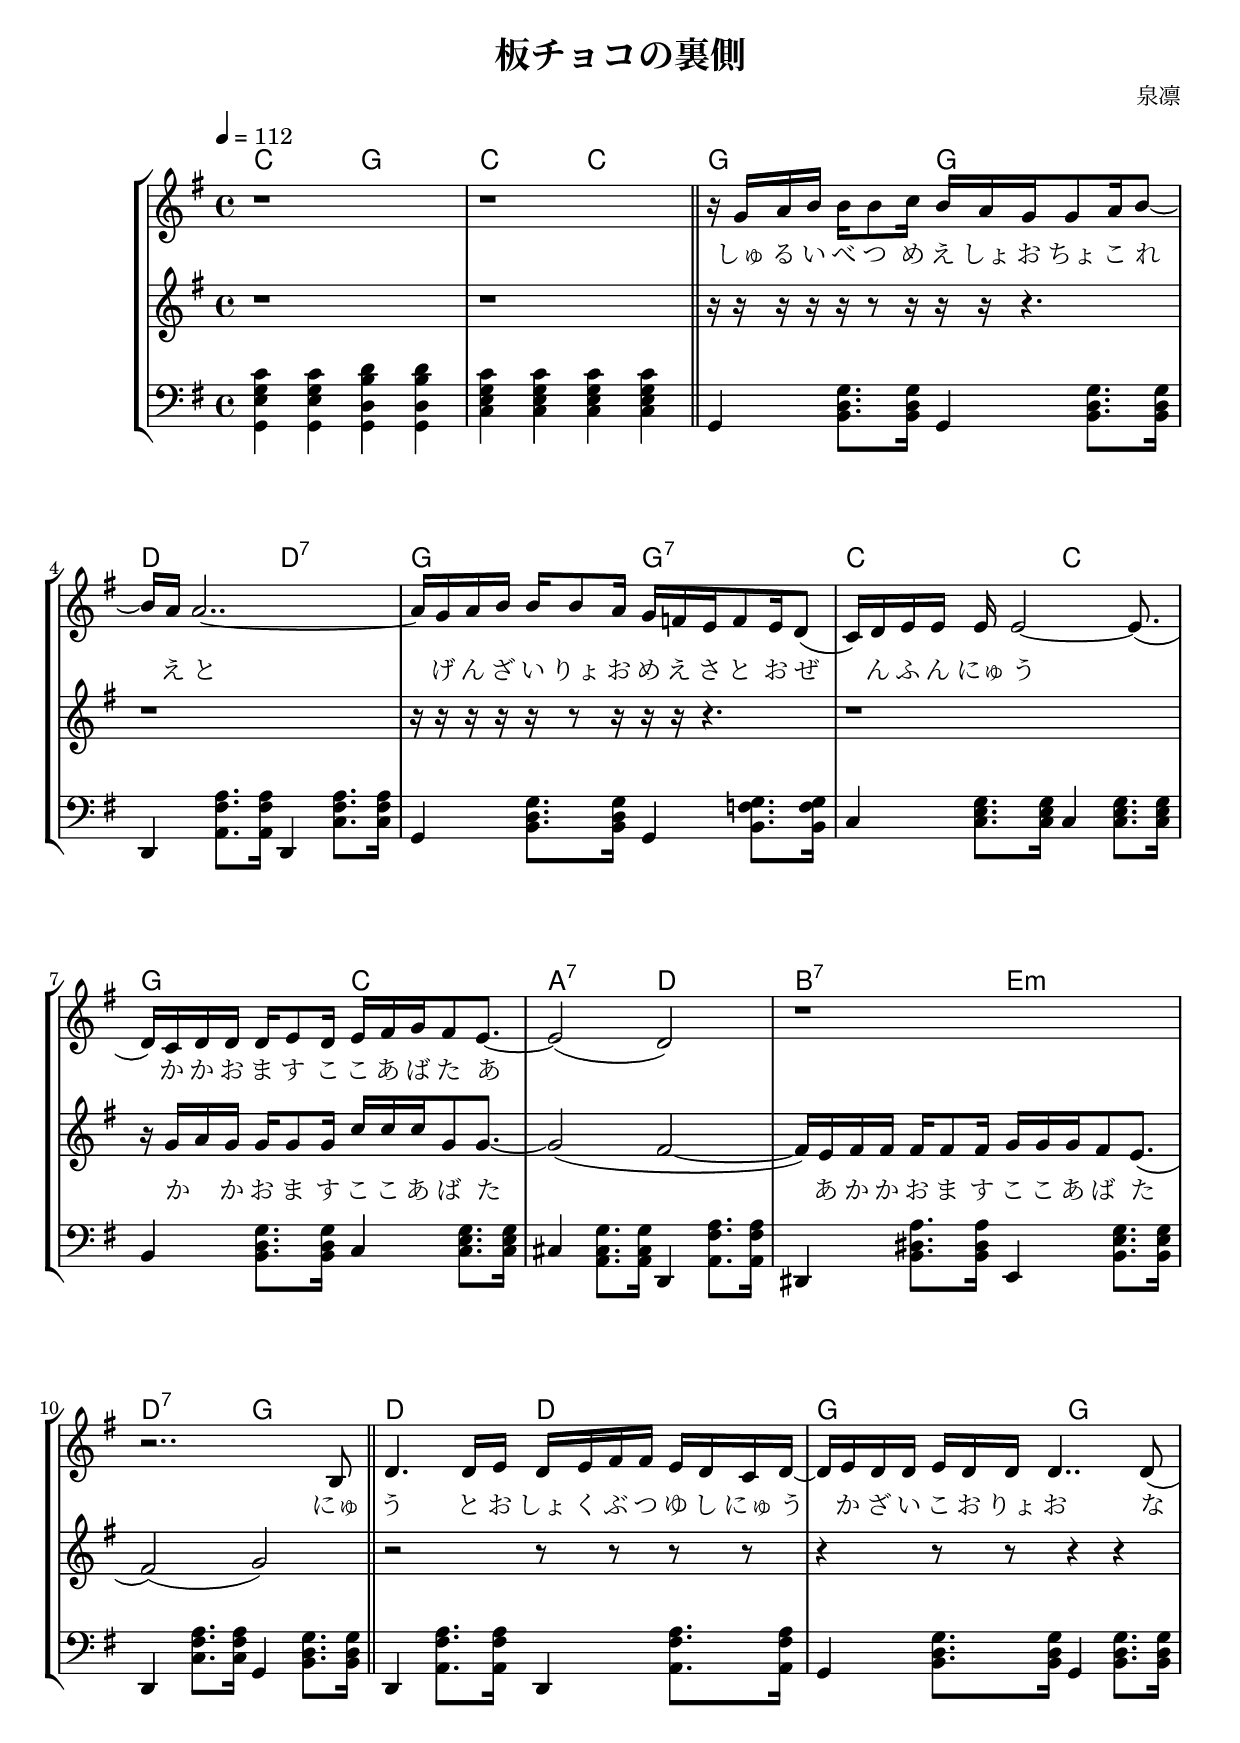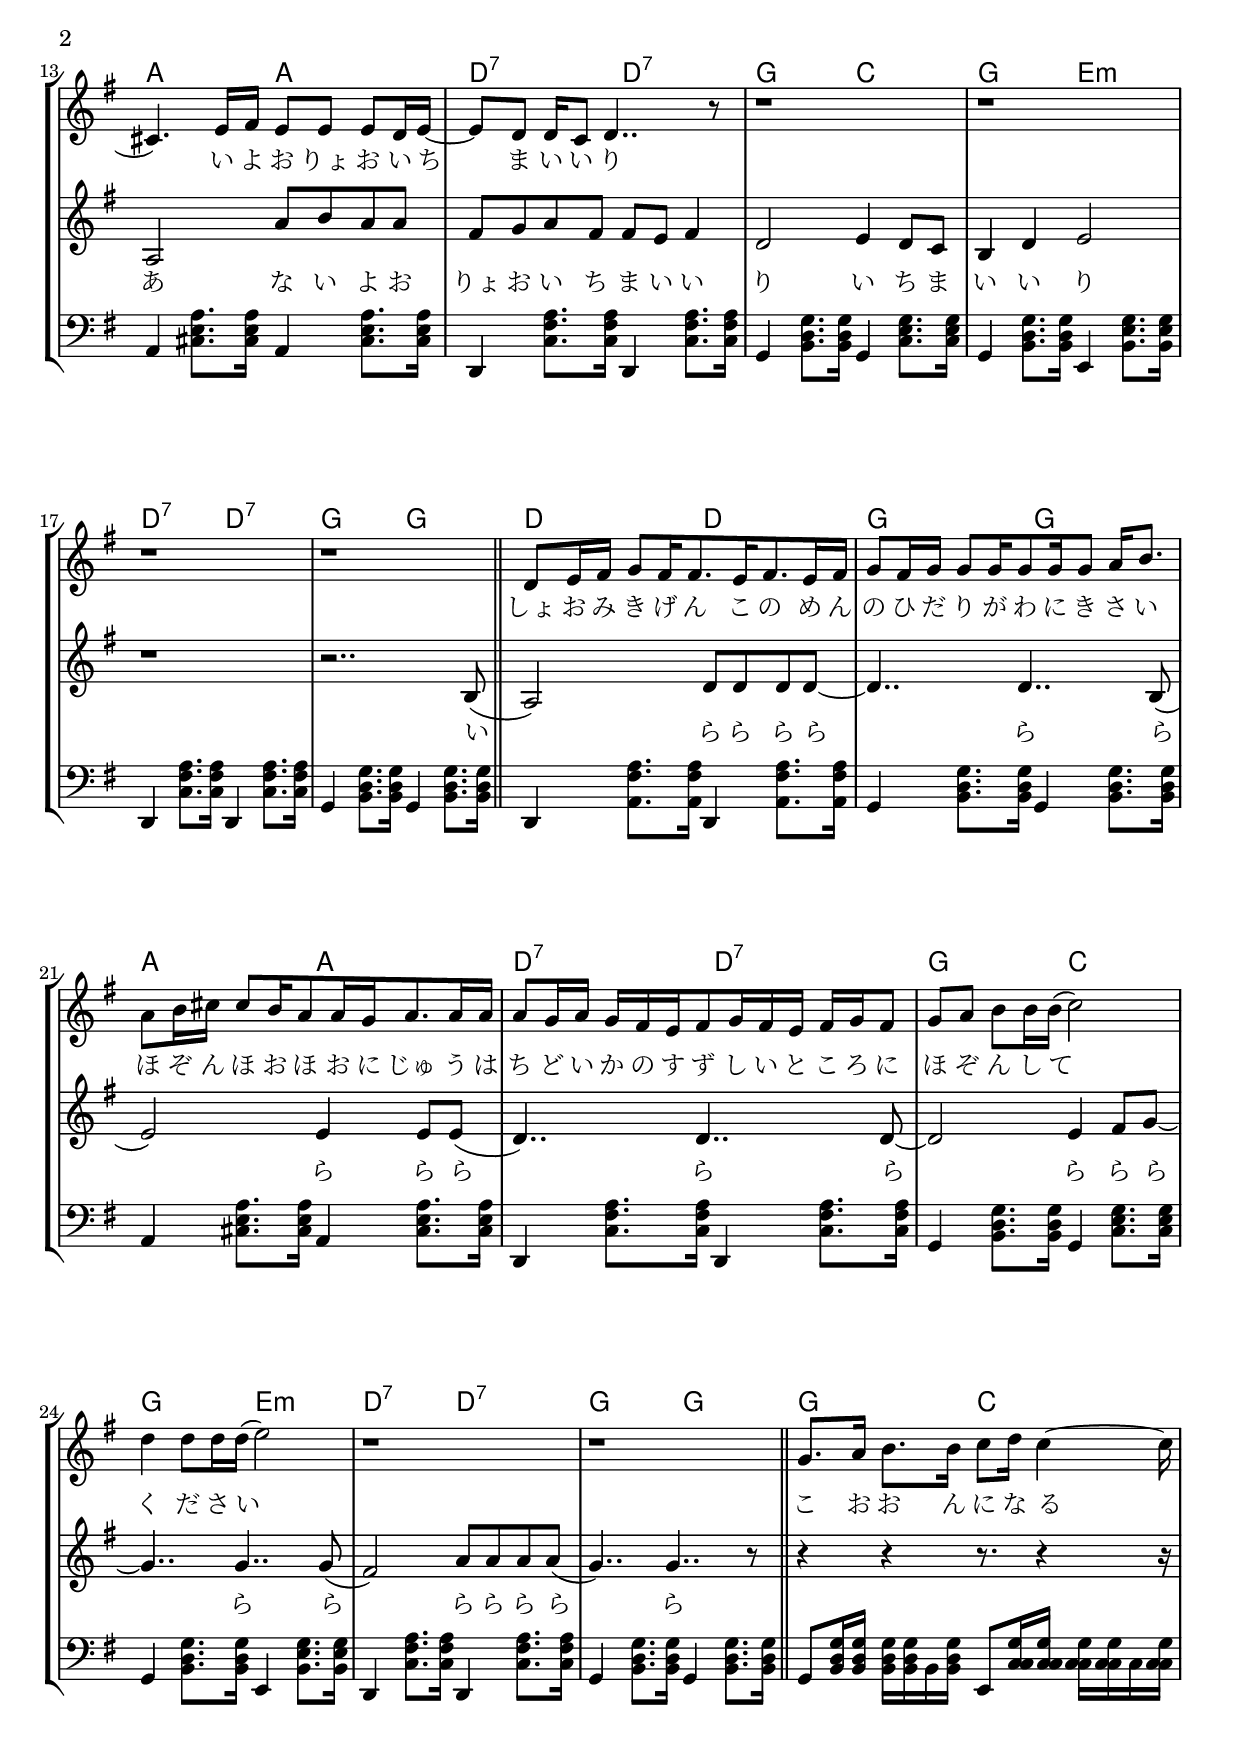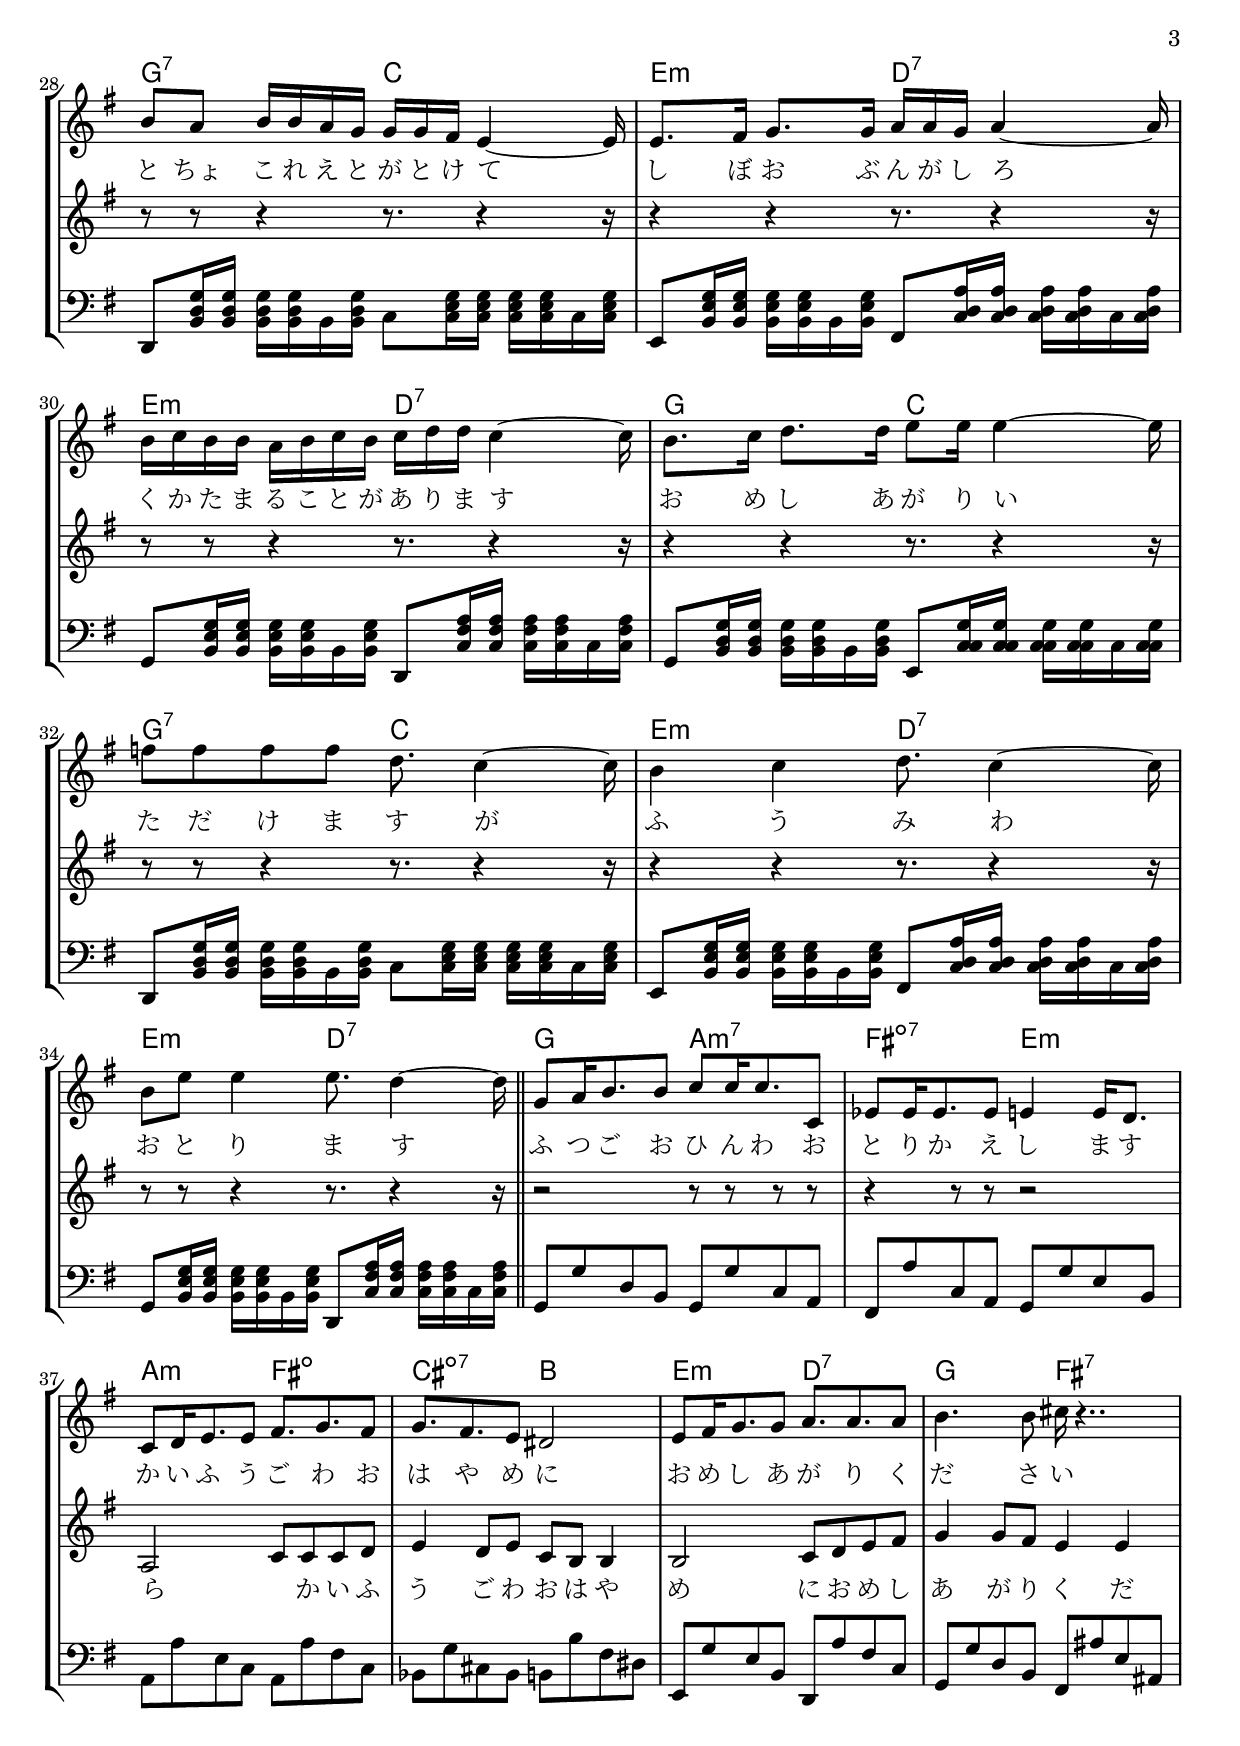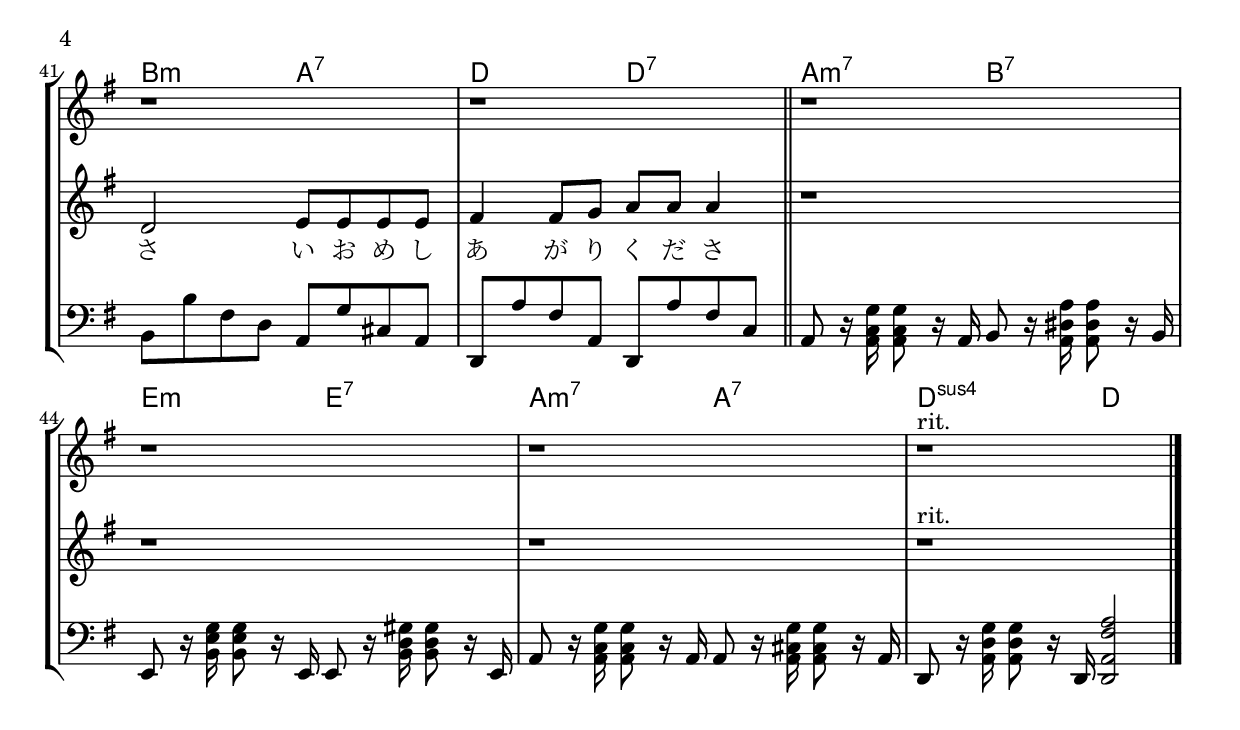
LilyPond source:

\version "2.12.1"

\header {
	title = \markup {板チョコの裏側}
	composer = \markup \center-column {泉凛}
}

harmony = \chordmode {
	c2 g c c 

	g g d d:7 g g:7 c c g c a:7 d b:7 e:m d:7 g 

	d d g g a a d:7 d:7 g c g e:m d:7 d:7 g g 

	d d g g a a d:7 d:7 g c g e:m d:7 d:7 g g 

	g c g:7 c e:m d:7 e:m d:7 g c g:7 c e:m d:7 e:m d:7 

	g a:min7 fis:dim7 e:m a:m fis:dim cis:dim7 b e:m d:7 g fis:7 b:m a:7 d d:7 

	a:min7 b:7 e:m e:7 a:min7 a:7 d:sus4 d 
}

melody = {
	\key g \major
	\tempo 4 = 112
	r1 | r1   
	\set Staff.midiInstrument = #"fss0.32"
	r16 g'16  a'16  b'16  b'16  b'8  c''16  b'16  a'16  g'16  g'8  a'16  b'8~ 
	b'16  a'16  a'2..~ 
	a'16  g'16  a'16  b'16  b'16  b'8  a'16  g'16  f'16  e'16  f'8  e'16  d'8 
	(c'16)  d'16  e'16  e'16  e'16  e'2~e'8. 
	(d'16)  c'16  d'16  d'16  d'16  e'8  d'16  e'16  fis'16  g'16  fis'8  e'8.~ 
	e'2  (d'2)
	r1 r2.. 	\set Staff.midiInstrument = #"fss0.32"
	b8 
	d'4.  d'16  e'16  d'16  e'16  fis'16  fis'16  e'16  d'16  c'16  d'16~ 
	d'16  e'16  d'16  d'16  e'16  d'16  d'16  d'4..  d'8 
	(cis'4.)  e'16  fis'16  e'8  e'8  e'8  d'16  e'16~ 
	e'8  d'8  d'16  c'8  d'4..  	r8 r1 r1 r1 r1 	\set Staff.midiInstrument = #"fss0.32"
	 d'8  e'16  fis'16  g'8  fis'16  fis'8.  e'16  fis'8.  e'16  fis'16 
	g'8  fis'16  g'16  g'8  g'16  g'8  g'16  g'8  a'16  b'8. 
	a'8  b'16  cis''16  cis''8  b'16  a'8  a'16  g'16  a'8.  a'16  a'16 
	a'8  g'16  a'16  g'16  fis'16  e'16  fis'8  g'16  fis'16  e'16  fis'16  g'16  fis'8 
	g'8  a'8  b'8  b'16  b'16  (c''2) 
	d''4  d''8  d''16  d''16  (e''2)
	r1 r1 	\set Staff.midiInstrument = #"fss0.32"
	g'8.  a'16  b'8.  b'16  c''8  d''16  c''4~c''16 
	b'8  a'8  b'16  b'16  a'16  g'16  g'16  g'16  fis'16  e'4~e'16 
	e'8.  fis'16  g'8.  g'16  a'16  a'16  g'16  a'4~a'16 
	b'16  c''16  b'16  b'16  a'16  b'16  c''16  b'16  c''16  d''16  d''16  c''4~c''16 
	b'8.  c''16  d''8.  d''16  e''8  e''16  e''4~e''16 
	f''8  f''8  f''8  f''8  d''8.  c''4~c''16 
	b'4  c''4  d''8.  c''4~c''16 
	b'8  e''8  e''4  e''8.  d''4~d''16
	\set Staff.midiInstrument = #"fss0.32"
	g'8  a'16  b'8.  b'8  c''8  c''16  c''8.  c'8 
	es'8  es'16  es'8.  es'8  e'4  e'16  d'8. 
	c'8  d'16  e'8.  e'8  fis'8.  g'8.  fis'8 
	g'8.  fis'8.  e'8  dis'2 
	e'8  fis'16  g'8.  g'8  a'8.  a'8.  a'8 
	b'4.  b'8  cis''16  	r4.. r1 r1 	r1 | r1 | r1 | r1^"rit." \bar "|."
}

words = \lyricmode {
	
	しゅ  る  い  べ  つ  め  え  しょ  お  ちょ  こ  れ  え  と  げ  ん  ざ  い  りょ  お  め  え  さ  と  お  ぜ  ん  ふ  ん  にゅ  う  か  か  お  ま  す  こ  こ  あ  ば  た  あ  
	にゅ  う  と  お  しょ  く  ぶ  つ  ゆ  し  にゅ  う  か  ざ  い  こ  お  りょ  お  な  い  よ  お  りょ  お  い  ち  ま  い  い  り  
	しょ  お  み  き  げ  ん  こ  の  め  ん  の  ひ  だ  り  が  わ  に  き  さ  い  ほ  ぞ  ん  ほ  お  ほ  お  に  じゅ  う  は  ち  ど  い  か  の  す  ず  し  い  と  こ  ろ  に  ほ  ぞ  ん  し  て  く  だ  さ  い  
	こ  お  お  ん  に  な  る  と  ちょ  こ  れ  え  と  が  と  け  て  し  ぼ  お  ぶ  ん  が  し  ろ  く  か  た  ま  る  こ  と  が  あ  り  ま  す  お  め  し  あ  が  り  い  た  だ  け  ま  す  が  ふ  う  み  わ  お  と  り  ま  す  
	ふ  つ  ご  お  ひ  ん  わ  お  と  り  か  え  し  ま  す  か  い  ふ  う  ご  わ  お  は  や  め  に  お  め  し  あ  が  り  く  だ  さ  い  
	
}

secondmelody = {
	\key g \major
	\tempo 4 = 112
	r1 | r1   
	\set Staff.midiInstrument = #"mmi0.42"
	r16 r16  r16  r16  r16  r8  r16  r16  r16  r4.~ 
	r1~ 
	r16  r16  r16  r16  r16  r8  r16  r16  r16  r4.~ 
	r1~ 
	r16  g'16  a'16  g'16  g'16  g'8  g'16  c''16  c''16  c''16  g'8  g'8.~ 
	g'2  (fis'2~ 
	fis'16)  e'16  fis'16  fis'16  fis'16  fis'8  fis'16  g'16  g'16  g'16  fis'8  e'8. 
	(fis'2)  (g'2)
	\set Staff.midiInstrument = #"mmi0.42"
	 r2  r8  r8  r8  r8 
	r4  r8  r8  r4  r4 
	a2  a'8  b'8  a'8  a'8 
	fis'8  g'8  a'8  fis'8  fis'8  e'8  fis'4 
	d'2  e'4  d'8  c'8 
	b4  d'4  e'2
	r1 r2.. 	\set Staff.midiInstrument = #"mmi0.42"
	b8 
	(a2)  d'8  d'8  d'8  d'8~ 
	d'4..  d'4..  b8 
	(e'2)  e'4  e'8  e'8 
	(d'4..)  d'4..  d'8~ 
	d'2  e'4  fis'8  g'8~ 
	g'4..  g'4..  g'8 
	(fis'2)  a'8  a'8  a'8  a'8 
	(g'4..)  g'4..  	r8 	\set Staff.midiInstrument = #"mmi0.42"
	r4  r4  r8.  r4~r16 
	r8  r8  r4  r8.  r4~r16 
	r4  r4  r8.  r4~r16 
	r8  r8  r4  r8.  r4~r16 
	r4  r4  r8.  r4~r16 
	r8  r8  r4  r8.  r4~r16 
	r4  r4  r8.  r4~r16 
	r8  r8  r4  r8.  r4~r16
	\set Staff.midiInstrument = #"mmi0.42"
	r2  r8  r8  r8  r8 
	r4  r8  r8  r2 
	a2  c'8  c'8  c'8  d'8 
	e'4  d'8  e'8  c'8  b8  b4 
	b2  c'8  d'8  e'8  fis'8 
	g'4  g'8  fis'8  e'4  e'4 
	d'2  e'8  e'8  e'8  e'8 
	fis'4  fis'8  g'8  a'8  a'8  a'4
	r1 | r1 | r1 | r1^"rit." \bar "|."
}

secondwords = \lyricmode {
	
	か  か  お  ま  す  こ  こ  あ  ば  た  あ  か  か  お  ま  す  こ  こ  あ  ば  た  あ  
	な  い  よ  お  りょ  お  い  ち  ま  い  い  り  い  ち  ま  い  い  り  い  
	ら  ら  ら  ら  ら  ら  ら  ら  ら  ら  ら  ら  ら  ら  ら  ら  ら  ら  ら  ら  ら  ら  
	
	か  い  ふ  う  ご  わ  お  は  や  め  に  お  め  し  あ  が  り  く  だ  さ  い  お  め  し  あ  が  り  く  だ  さ  あ  い  
	
}

tempochange = {
	\tempo 4 = 112
	r1 | r1 \bar "||"
	\tempo 4 = 112
	r1 | r1 | r1 | r1 | r1 | r1 | r1 | r1 \bar "||"
	\tempo 4 = 112
	r1 | r1 | r1 | r1 | r1 | r1 | r1 | r1 \bar "||"
	\tempo 4 = 112
	r1 | r1 | r1 | r1 | r1 | r1 | r1 | r1 \bar "||"
	\tempo 4 = 112
	r1 | r1 | r1 | r1 | r1 | r1 | r1 | r1 \bar "||"
	\tempo 4 = 112
	r1 | r1 | r1 | r1 | r1 | r1 | r1 | r1 \bar "||"
	\tempo 4 = 112
	r1 | r1 | r1 | \tempo 4 = 84 r2 \tempo 4 = 74 r2 \bar "|."
}

mainacc = {
	\clef bass
	\set Staff.midiInstrument = #"FX 1 (rain)"
	\key g \major
	\tempo 4 = 112
	<g, e g c'>4 <g, e g c'>4
	<g, d b d'>4 <g, d b d'>4
	<c e g c'>4 <c e g c'>4
	<c e g c'>4 <c e g c'>4
	\bar "||"

	\set Staff.midiInstrument = #"FX 1 (rain)"
	g,4 <b, d g>8. <b, d g>16
	g,4 <b, d g>8. <b, d g>16
	d,4 <a, fis a>8. <a, fis a>16
	d,4 <c fis a>8. <c fis a>16
	g,4 <b, d g>8. <b, d g>16
	g,4 <b, f g>8. <b, f g>16
	c4 <c e g>8. <c e g>16
	c4 <c e g>8. <c e g>16
	b,4 <b, d g>8. <b, d g>16
	c4 <c e g>8. <c e g>16
	cis4 <a, cis g>8. <a, cis g>16
	d,4 <a, fis a>8. <a, fis a>16
	dis,4 <b, dis a>8. <b, dis a>16
	e,4 <b, e g>8. <b, e g>16
	d,4 <c fis a>8. <c fis a>16
	g,4 <b, d g>8. <b, d g>16
	\bar "||"

	\set Staff.midiInstrument = #"FX 1 (rain)"
	d,4 <a, fis a>8. <a, fis a>16
	d,4 <a, fis a>8. <a, fis a>16
	g,4 <b, d g>8. <b, d g>16
	g,4 <b, d g>8. <b, d g>16
	a,4 <cis e a>8. <cis e a>16
	a,4 <cis e a>8. <cis e a>16
	d,4 <c fis a>8. <c fis a>16
	d,4 <c fis a>8. <c fis a>16
	g,4 <b, d g>8. <b, d g>16
	g,4 <c e g>8. <c e g>16
	g,4 <b, d g>8. <b, d g>16
	e,4 <b, e g>8. <b, e g>16
	d,4 <c fis a>8. <c fis a>16
	d,4 <c fis a>8. <c fis a>16
	g,4 <b, d g>8. <b, d g>16
	g,4 <b, d g>8. <b, d g>16
	\bar "||"

	\set Staff.midiInstrument = #"FX 1 (rain)"
	d,4 <a, fis a>8. <a, fis a>16
	d,4 <a, fis a>8. <a, fis a>16
	g,4 <b, d g>8. <b, d g>16
	g,4 <b, d g>8. <b, d g>16
	a,4 <cis e a>8. <cis e a>16
	a,4 <cis e a>8. <cis e a>16
	d,4 <c fis a>8. <c fis a>16
	d,4 <c fis a>8. <c fis a>16
	g,4 <b, d g>8. <b, d g>16
	g,4 <c e g>8. <c e g>16
	g,4 <b, d g>8. <b, d g>16
	e,4 <b, e g>8. <b, e g>16
	d,4 <c fis a>8. <c fis a>16
	d,4 <c fis a>8. <c fis a>16
	g,4 <b, d g>8. <b, d g>16
	g,4 <b, d g>8. <b, d g>16
	\bar "||"

	\set Staff.midiInstrument = #"FX 1 (rain)"
	g,8 <b, d g>16 <b, d g>16   <b, d g>16 <b, d g>16   b,16 <b, d g>16
	e,8 <c c g>16 <c c g>16   <c c g>16 <c c g>16   c16 <c c g>16
	d,8 <b, d g>16 <b, d g>16   <b, d g>16 <b, d g>16   b,16 <b, d g>16
	c8 <c e g>16 <c e g>16   <c e g>16 <c e g>16   c16 <c e g>16
	e,8 <b, e g>16 <b, e g>16   <b, e g>16 <b, e g>16   b,16 <b, e g>16
	fis,8 <c d a>16 <c d a>16   <c d a>16 <c d a>16   c16 <c d a>16
	g,8 <b, e g>16 <b, e g>16   <b, e g>16 <b, e g>16   b,16 <b, e g>16
	d,8 <c fis a>16 <c fis a>16   <c fis a>16 <c fis a>16   c16 <c fis a>16
	g,8 <b, d g>16 <b, d g>16   <b, d g>16 <b, d g>16   b,16 <b, d g>16
	e,8 <c c g>16 <c c g>16   <c c g>16 <c c g>16   c16 <c c g>16
	d,8 <b, d g>16 <b, d g>16   <b, d g>16 <b, d g>16   b,16 <b, d g>16
	c8 <c e g>16 <c e g>16   <c e g>16 <c e g>16   c16 <c e g>16
	e,8 <b, e g>16 <b, e g>16   <b, e g>16 <b, e g>16   b,16 <b, e g>16
	fis,8 <c d a>16 <c d a>16   <c d a>16 <c d a>16   c16 <c d a>16
	g,8 <b, e g>16 <b, e g>16   <b, e g>16 <b, e g>16   b,16 <b, e g>16
	d,8 <c fis a>16 <c fis a>16   <c fis a>16 <c fis a>16   c16 <c fis a>16
	\bar "||"

	\set Staff.midiInstrument = #"FX 1 (rain)"
	g,8 g d b,
	g,8 g c a,
	fis,8 a c a,
	g,8 g e b,
	a,8 a e c
	a,8 a fis c
	bes,8 g cis bes,
	b,8 b fis dis
	e,8 g e b,
	d,8 a fis c
	g,8 g d b,
	fis,8 ais e ais,
	b,8 b fis d
	a,8 g cis a,
	d,8 a fis a,
	d,8 a fis c
	\bar "||"

	\set Staff.midiInstrument = #"FX 1 (rain)"
	a,8 r16 <a, c g>16 <a, c g>8 r16 a,16
	b,8 r16 <a, dis a>16 <a, dis a>8 r16 b,16
	e,8 r16 <b, e g>16 <b, e g>8 r16 e,16
	e,8 r16 <b, d gis>16 <b, d gis>8 r16 e,16
	a,8 r16 <a, c g>16 <a, c g>8 r16 a,16
	a,8 r16 <a, cis g>16 <a, cis g>8 r16 a,16
	d,8 r16 <a, d g>16 <a, d g>8 r16 d,16
	<d, a, fis a>2
	\bar "|."
}

subacc = {
	\clef bass
	\set Staff.midiInstrument = #"Whistle"
	\key g \major
	\tempo 4 = 112
	g,4.g,8
	g,4.g,8
	c4.c8
	c4.c8
	\bar "||"

	\set Staff.midiInstrument = #"Pad 2 (warm)"
	g,16 g,16 <b, d g>16 g,16   g,32 g,32 g,16 <b, d g>16 g,16
	g,16 g,16 <b, d g>16 g,16   g,32 g,32 g,16 <b, d g>16 g,16
	d,16 d,16 <a, fis a>16 d,16   d,32 d,32 d,16 <a, fis a>16 d,16
	d,16 d,16 <c fis a>16 d,16   d,32 d,32 d,16 <c fis a>16 d,16
	g,16 g,16 <b, d g>16 g,16   g,32 g,32 g,16 <b, d g>16 g,16
	g,16 g,16 <b, f g>16 g,16   g,32 g,32 g,16 <b, f g>16 g,16
	c16 c16 <c e g>16 c16   c32 c32 c16 <c e g>16 c16
	c16 c16 <c e g>16 c16   c32 c32 c16 <c e g>16 c16
	b,16 b,16 <b, d g>16 b,16   b,32 b,32 b,16 <b, d g>16 b,16
	c16 c16 <c e g>16 c16   c32 c32 c16 <c e g>16 c16
	cis16 cis16 <a, cis g>16 cis16   cis32 cis32 cis16 <a, cis g>16 cis16
	d,16 d,16 <a, fis a>16 d,16   d,32 d,32 d,16 <a, fis a>16 d,16
	dis,16 dis,16 <b, dis a>16 dis,16   dis,32 dis,32 dis,16 <b, dis a>16 dis,16
	e,16 e,16 <b, e g>16 e,16   e,32 e,32 e,16 <b, e g>16 e,16
	d,16 d,16 <c fis a>16 d,16   d,32 d,32 d,16 <c fis a>16 d,16
	g,16 g,16 <b, d g>16 g,16   g,32 g,32 g,16 <b, d g>16 g,16
	\bar "||"

	\set Staff.midiInstrument = #"Pad 2 (warm)"
	d,8 d,8 <a, fis a>8 d,8
	d,8 d,8 <a, fis a>8 d,8
	g,8 g,8 <b, d g>8 g,8
	g,8 g,8 <b, d g>8 g,8
	a,8 a,8 <cis e a>8 a,8
	a,8 a,8 <cis e a>8 a,8
	d,8 d,8 <c fis a>8 d,8
	d,8 d,8 <c fis a>8 d,8
	g,8 g,8 <b, d g>8 g,8
	g,8 g,8 <c e g>8 g,8
	g,8 g,8 <b, d g>8 g,8
	e,8 e,8 <b, e g>8 e,8
	d,8 d,8 <c fis a>8 d,8
	d,8 d,8 <c fis a>8 d,8
	g,8 g,8 <b, d g>8 g,8
	g,8 g,8 <b, d g>8 g,8
	\bar "||"

	\set Staff.midiInstrument = #"Pad 2 (warm)"
	d,8 d,8 <a, fis a>8 d,8
	d,8 d,8 <a, fis a>8 d,8
	g,8 g,8 <b, d g>8 g,8
	g,8 g,8 <b, d g>8 g,8
	a,8 a,8 <cis e a>8 a,8
	a,8 a,8 <cis e a>8 a,8
	d,8 d,8 <c fis a>8 d,8
	d,8 d,8 <c fis a>8 d,8
	g,8 g,8 <b, d g>8 g,8
	g,8 g,8 <c e g>8 g,8
	g,8 g,8 <b, d g>8 g,8
	e,8 e,8 <b, e g>8 e,8
	d,8 d,8 <c fis a>8 d,8
	d,8 d,8 <c fis a>8 d,8
	g,8 g,8 <b, d g>8 g,8
	g,8 g,8 <b, d g>8 g,8
	\bar "||"

	\set Staff.midiInstrument = #"Pad 2 (warm)"
	g,16 <b, d g>16 g,8 <b, d g>8 g,8
	e,16 <c c g>16 e,8 <c c g>8 e,8
	d,16 <b, d g>16 d,8 <b, d g>8 d,8
	c16 <c e g>16 c8 <c e g>8 c8
	e,16 <b, e g>16 e,8 <b, e g>8 e,8
	fis,16 <c d a>16 fis,8 <c d a>8 fis,8
	g,16 <b, e g>16 g,8 <b, e g>8 g,8
	d,16 <c fis a>16 d,8 <c fis a>8 d,8
	g,16 <b, d g>16 g,8 <b, d g>8 g,8
	e,16 <c c g>16 e,8 <c c g>8 e,8
	d,16 <b, d g>16 d,8 <b, d g>8 d,8
	c16 <c e g>16 c8 <c e g>8 c8
	e,16 <b, e g>16 e,8 <b, e g>8 e,8
	fis,16 <c d a>16 fis,8 <c d a>8 fis,8
	g,16 <b, e g>16 g,8 <b, e g>8 g,8
	d,16 <c fis a>16 d,8 <c fis a>8 d,8
	\bar "||"

	\set Staff.midiInstrument = #"Pad 2 (warm)"
	g,4.g,8
	g,4.g,8
	fis,4.fis,8
	g,4.g,8
	a,4.a,8
	a,4.a,8
	bes,4.bes,8
	b,4.b,8
	e,4.e,8
	d,4.d,8
	g,4.g,8
	fis,4.fis,8
	b,4.b,8
	a,4.a,8
	d,4.d,8
	d,4.d,8
	\bar "||"

	\set Staff.midiInstrument = #"Whistle"
	a,16 <a, c g>16 <a, c g>16 a,16   <a, c g>16 <a, c g>16 a,16 <a, c g>16
	b,16 <a, dis a>16 <a, dis a>16 b,16   <a, dis a>16 <a, dis a>16 b,16 <a, dis a>16
	e,16 <b, e g>16 <b, e g>16 e,16   <b, e g>16 <b, e g>16 e,16 <b, e g>16
	e,16 <b, d gis>16 <b, d gis>16 e,16   <b, d gis>16 <b, d gis>16 e,16 <b, d gis>16
	a,16 <a, c g>16 <a, c g>16 a,16   <a, c g>16 <a, c g>16 a,16 <a, c g>16
	a,16 <a, cis g>16 <a, cis g>16 a,16   <a, cis g>16 <a, cis g>16 a,16 <a, cis g>16
	d,16 <a, d g>16 <a, d g>16 d,16   <a, d g>16 <a, d g>16 d,16 <a, d g>16
	d,8 <a, fis a>16 <a, fis a>16 <d, a, fis a>4
	\bar "|."
}

percA = {
	\drummode {
	r2. hho4  |r1  \bar "||"
	r4 sn2 sn8. sn16  |r4 sn2 sn8. sn16  |r4 sn2 sn8. sn16  |r4 sn2 sn8. sn16  |r4 sn2 sn8. sn16  |r4 sn2 sn8. sn16  |r4 sn2 sn8. sn16  |r8 sn8 sn4 sn8 sn8 sn16 sn8 sn16  \bar "||"
	cymc1  |r1  |r1  |r1  |cymc1  |r1  |r1  |r1  \bar "||"
	cymc1  |r1  |r1  |r1  |cymc1  |r1  |r1  |r1  \bar "||"
	hh4 hh4 hh4 hh4  |hh4 hh4 hh4 hh4  |hh4 hh4 hh4 hh4  |hh4 hh4 hh4 hh4  |hh4 hh4 hh4 hh4  |hh4 hh4 hh4 hh4  |hh4 hh4 hh4 hh4  |hh4 hh4 hh4 hh4  \bar "||"
	r4 sn2 sn8. sn16  |r4 sn2 sn8. sn16  |r4 sn2 sn8. sn16  |r4 sn2 sn8. sn16  |r4 sn2 sn8. sn16  |r4 sn2 sn8. sn16  |r4 sn2 sn8. sn16  |r8 sn8 sn4 sn8 sn8 sn16 sn8 sn16  \bar "||"
	hh4 hh8 hh2 r8  |\times 16/32{ hh2 hh8. hh8. hh4. hh2. } |hh4 hh8 hh2 r8  |\times 16/32{ hh2 hh8. hh1 r4 r16 } \bar "|."
	}
}

percB = {
	\drummode {
	r4 hh4 hh2  |r4 hh4. r16 hh8 hh8 hh16  \bar "||"
	r4. r16 tommh8 tommh4. r16  |r1  |r4. r16 tommh8 tommh4. r16  |r1  |r4. r16 tommh8 tommh4. r16  |r1  |r4. r16 tommh8 tommh4. r16  |r1  \bar "||"
	r8 hho8 hho8 hho8 hho8 hho8 hho8 hho8  |hho8 hho8 hho8 hho8 hho8 hho8 hho8 hho8  |hho8 hho8 hho8 hho8 hho8 hho8 hho8 hho8  |hho8 hho8 hho8 hho8 hho8 hho4.  |r8 hho8 hho8 hho8 hho8 hho8 hho8 hho8  |hho8 hho8 hho8 hho8 hho8 hho8 hho8 hho8  |hho8 hho8 hho8 hho8 hho8 hho8 hho8 hho8  |hho8 hho8 hho8 hho8 hho8 hho4.  \bar "||"
	r8 hho8 hho8 hho8 hho8 hho8 hho8 hho8  |hho8 hho8 hho8 hho8 hho8 hho8 hho8 hho8  |hho8 hho8 hho8 hho8 hho8 hho8 hho8 hho8  |hho8 hho8 hho8 hho8 hho8 hho4.  |r8 hho8 hho8 hho8 hho8 hho8 hho8 hho8  |hho8 hho8 hho8 hho8 hho8 hho8 hho8 hho8  |hho8 hho8 hho8 hho8 hho8 hho8 hho8 hho8  |hho8 hho8 hho8 hho8 hho8 hho4.  \bar "||"
	r8 ss4 ss4 ss4 ss8  |r8 ss4 ss8 ss8. ss8. ss8  |r8 ss4 ss4 ss4 ss8  |r8 ss4 ss8 ss8. ss8. ss8  |r8 ss4 ss4 ss4 ss8  |r8 ss4 ss8 ss8. ss8. ss8  |r8 ss4 ss4 ss4 ss8  |r8 ss4 ss8 ss8. ss8. ss8  \bar "||"
	r4. r16 tommh8 tommh4. r16  |r1  |r4. r16 tommh8 tommh4. r16  |r1  |r4. r16 tommh8 tommh4. r16  |r1  |r4. r16 tommh8 tommh4. r16  |r1  \bar "||"
	r16 hhp8 hhp8 hhp2 r8.  |\times 16/32{ r8 hhp4 hhp4 hhp8 hhp2 r8 hhp2 r8 } |r16 hhp8 hhp8 hhp2 r8.  |\times 16/32{ r8 hhp4 hhp4 hhp8 hhp1 r4 } \bar "|."
	}
}

percC = {
	\drummode {
	r16 hhp8 hhp8 hhp8 hhp8 hhp8 hhp8 hhp8 hhp16  |r16 hhp8 hhp8 hhp8 hhp8. hhp8 hhp8 hhp8  \bar "||"
	r8 toml8 toml8 toml8 toml8 toml8 toml8 toml8  |toml8 toml8 toml8 toml8 toml8 toml8 toml8 toml8  |toml8 toml8 toml8 toml8 toml8 toml8 toml8 toml8  |toml8 toml8 toml8 toml8 toml8 toml8 toml8 toml8  |r8 toml8 toml8 toml8 toml8 toml8 toml8 toml8  |toml8 toml8 toml8 toml8 toml8 toml8 toml8 toml8  |toml8 toml8 toml8 toml8 toml8 toml8 toml8 toml8  |toml8 toml8 toml8 toml8 toml8 toml8 toml8 toml8  \bar "||"
	r1  |r1  |r1  |r2. hh4  |r1  |r1  |r1  |r2. hh4  \bar "||"
	r1  |r1  |r1  |r2. hh4  |r1  |r1  |r1  |r2. hh4  \bar "||"
	r8 hhp4 hhp4 hhp4 hhp8  |r8 hhp4 hhp4 hhp4 hhp8  |r8 hhp4 hhp4 hhp4 hhp8  |r8 hhp4 hhp4 hhp4 hhp8  |r8 hhp4 hhp4 hhp4 hhp8  |r8 hhp4 hhp4 hhp4 hhp8  |r8 hhp4 hhp4 hhp4 hhp8  |r8 hhp4 hhp4 hhp4 hhp8  \bar "||"
	r8 toml8 toml8 toml8 toml8 toml8 toml8 toml8  |toml8 toml8 toml8 toml8 toml8 toml8 toml8 toml8  |toml8 toml8 toml8 toml8 toml8 toml8 toml8 toml8  |toml8 toml8 toml8 toml8 toml8 toml8 toml8 toml8  |r8 toml8 toml8 toml8 toml8 toml8 toml8 toml8  |toml8 toml8 toml8 toml8 toml8 toml8 toml8 toml8  |toml8 toml8 toml8 toml8 toml8 toml8 toml8 toml8  |toml8 toml8 toml8 toml8 toml8 toml8 toml8 toml8  \bar "||"
	r1  |\times 16/32{ r1 r2 hho2 } |r1  |\times 16/32{ r1 r2 hho2 } \bar "|."
	}
}

percD = {
	\drummode {
	r8 sn4 sn4 sn4 sn8  |r8 sn4 sn8 sn16 sn8 sn8 sn8 sn16  \bar "||"
	r1  |r4. r16 tomfh8 tomfh4. r16  |r1  |r4. r16 tomfh8 tomfh4. r16  |r1  |r4. r16 tomfh8 tomfh4. r16  |r1  |r4. r16 tomfh2 r16  \bar "||"
	r8 sn4 sn4 sn4 sn8  |r8 sn4 sn4 sn4 sn8  |r8 sn4 sn4 sn4 sn8  |r8 sn4 sn4 sn8. sn16 sn16 sn16  |r8 sn4 sn4 sn4 sn8  |r8 sn4 sn4 sn4 sn8  |r8 sn4 sn4 sn4 sn8  |r8 sn4 sn4 sn8. sn16 sn16 sn16  \bar "||"
	r8 sn4 sn4 sn4 sn8  |r8 sn4 sn4 sn4 sn8  |r8 sn4 sn4 sn4 sn8  |r8 sn4 sn4 sn8. sn16 sn16 sn16  |r8 sn4 sn4 sn4 sn8  |r8 sn4 sn4 sn4 sn8  |r8 sn4 sn4 sn4 sn8  |r8 sn4 sn4 sn8. sn16 sn16 sn16  \bar "||"
	bd2 bd4. r16 bd16  |bd4 bd4 bd4 bd8. bd16  |bd2 bd4. r16 bd16  |bd4 bd4 bd4 bd8. bd16  |bd2 bd4. r16 bd16  |bd4 bd4 bd4 bd8. bd16  |bd2 bd4. r16 bd16  |bd4 bd4 bd4 bd8. bd16  \bar "||"
	r1  |r4. r16 tomfh8 tomfh4. r16  |r1  |r4. r16 tomfh8 tomfh4. r16  |r1  |r4. r16 tomfh8 tomfh4. r16  |r1  |r4. r16 tomfh2 r16  \bar "||"
	bd8. bd8. bd2 bd8  |\times 16/32{ bd4. bd4. bd2 bd2 bd4 } |bd8. bd8. bd2 bd8  |\times 16/32{ bd4. bd4. bd8 bd2 r8 bd2 } \bar "|."
	}
}

percE = {
	\drummode {
	bd4 bd4 bd16 bd8 bd16 bd4  |bd4 bd8. bd8 bd8 bd8 bd8 bd16  \bar "||"
	bd4. r16 bd8. bd4.  |bd8. bd4. r16 bd4 bd8  |bd8. bd4 bd8. bd4.  |bd8. bd4. r16 bd4 bd8  |bd4. r16 bd8. bd4.  |bd8. bd4. r16 bd4 bd8  |bd8. bd4 bd8. bd4.  |bd4. bd8 bd4 r16 bd8.  \bar "||"
	bd4 bd16 bd8. bd8. bd8 bd8.  |bd4 bd16 bd8. bd16 bd8 bd8 bd8.  |bd4 bd16 bd8. bd8. bd8 bd8.  |bd4 bd16 bd8. bd16 bd8. bd4  |bd4 bd16 bd8. bd8. bd8 bd8.  |bd4 bd16 bd8. bd16 bd8 bd8 bd8.  |bd4 bd16 bd8. bd8. bd8 bd8.  |bd4 bd16 bd8. bd16 bd8. bd4  \bar "||"
	bd4 bd16 bd8. bd8. bd8 bd8.  |bd4 bd16 bd8. bd16 bd8 bd8 bd8.  |bd4 bd16 bd8. bd8. bd8 bd8.  |bd4 bd16 bd8. bd16 bd8. bd4  |bd4 bd16 bd8. bd8. bd8 bd8.  |bd4 bd16 bd8. bd16 bd8 bd8 bd8.  |bd4 bd16 bd8. bd8. bd8 bd8.  |bd4 bd16 bd8. bd16 bd8. bd4  \bar "||"
	r1 | r1 | r1 | r1 | r1 | r1 | r1 | r1 \bar "||"
	bd4. r16 bd8. bd4.  |bd8. bd4. r16 bd4 bd8  |bd8. bd4 bd8. bd4.  |bd8. bd4. r16 bd4 bd8  |bd4. r16 bd8. bd4.  |bd8. bd4. r16 bd4 bd8  |bd8. bd4 bd8. bd4.  |bd4. bd8 bd4 r16 bd8.  \bar "||"
	r2 ss2  |\times 16/32{ r1 ss1 } |r2 ss2  |\times 16/32{ r1 ss1 } \bar "|."
	}
}

percF = {
	\drummode {
	cymc1  |cymc1  \bar "||"
	cymc1  |r1 |r1 |r1 |cymc1  |r1 |r1 |r1 \bar "||"
	r1 | r1 | r1 | r1 | r1 | r1 | r1 | r1 \bar "||"
	r1 | r1 | r1 | r1 | r1 | r1 | r1 | r1 \bar "||"
	r1 | r1 | r1 | r1 | r1 | r1 | r1 | r1 \bar "||"
	cymc1  |r1 |r1 |r1 |cymc1  |r1 |r1 |r1 \bar "||"
	r1 |r1 |r1 |\times 16/32{ r1 sn4 sn8 sn2 r8 } \bar "|."
	}
}

percG = {
	\drummode {
	r1 | r1 \bar "||"
	r1 | r1 | r1 | r1 | r1 | r1 | r1 | r1 \bar "||"
	r1 | r1 | r1 | r1 | r1 | r1 | r1 | r1 \bar "||"
	r1 | r1 | r1 | r1 | r1 | r1 | r1 | r1 \bar "||"
	r1 | r1 | r1 | r1 | r1 | r1 | r1 | r1 \bar "||"
	r1 | r1 | r1 | r1 | r1 | r1 | r1 | r1 \bar "||"
	r1 |r1 |r1 |r2. r8 tomml8  \bar "|."
	}
}

percH = {
	\drummode {
	r1 | r1 \bar "||"
	r1 | r1 | r1 | r1 | r1 | r1 | r1 | r1 \bar "||"
	r1 | r1 | r1 | r1 | r1 | r1 | r1 | r1 \bar "||"
	r1 | r1 | r1 | r1 | r1 | r1 | r1 | r1 \bar "||"
	r1 | r1 | r1 | r1 | r1 | r1 | r1 | r1 \bar "||"
	r1 | r1 | r1 | r1 | r1 | r1 | r1 | r1 \bar "||"
	r1 |r1 |r1 |\times 16/32{ r1 r2 r8 tommh4. } \bar "|."
	}
}

percI = {
	\drummode {
	r1 | r1 \bar "||"
	r1 | r1 | r1 | r1 | r1 | r1 | r1 | r1 \bar "||"
	r1 | r1 | r1 | r1 | r1 | r1 | r1 | r1 \bar "||"
	r1 | r1 | r1 | r1 | r1 | r1 | r1 | r1 \bar "||"
	r1 | r1 | r1 | r1 | r1 | r1 | r1 | r1 \bar "||"
	r1 | r1 | r1 | r1 | r1 | r1 | r1 | r1 \bar "||"
	r1 |r1 |r1 |\times 16/32{ r1 r2. tomfh4 } \bar "|."
	}
}

\score {
	<<
		\new StaffGroup <<
			\new ChordNames {\harmony}
			\new Voice = "melody" {\melody}
			\new Lyrics \lyricsto "melody" \words
			\new Voice = "secondmelody" {\secondmelody}
			\new Lyrics \lyricsto "secondmelody" \secondwords
			\new Staff = "mainacc" {\mainacc}
		>>
	>>
	\layout { }
}
